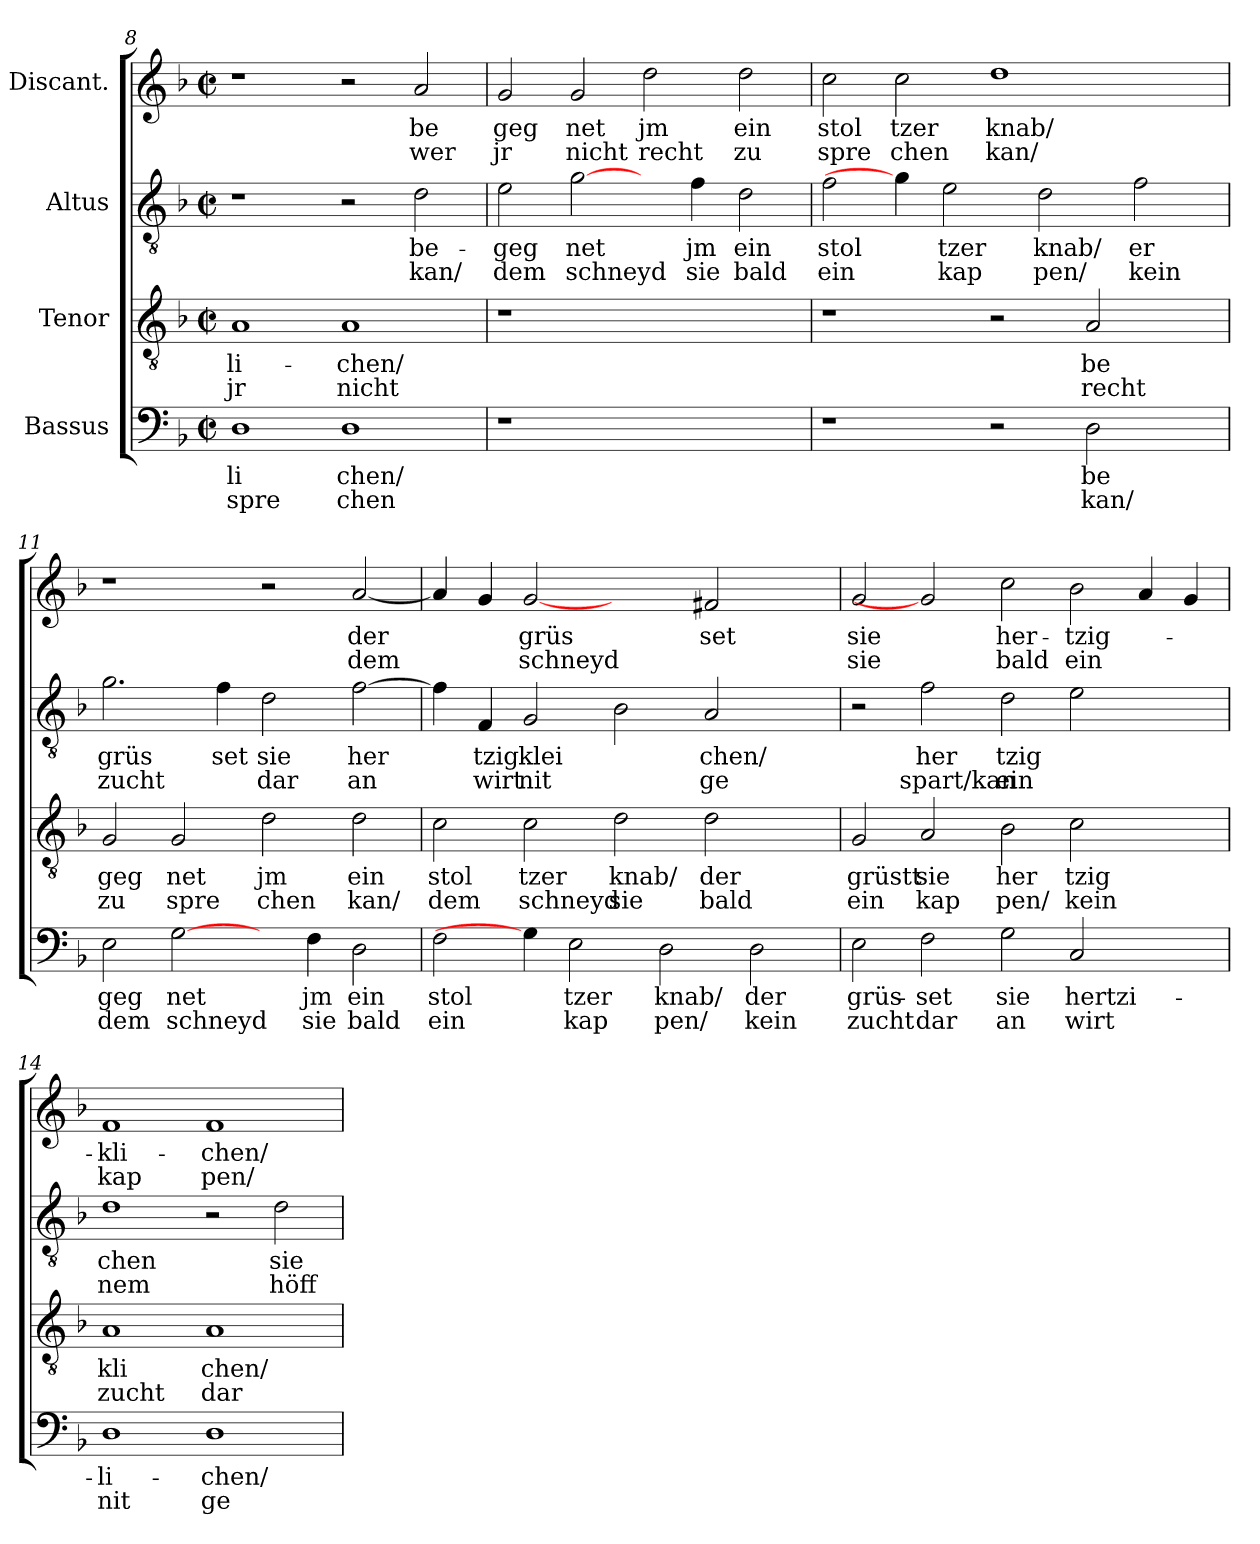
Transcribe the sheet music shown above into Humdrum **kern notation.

**kern	**text	**text	**kern	**text	**text	**kern	**text	**text	**kern	**text	**text
*part4	*part4	*part4	*part3	*part3	*part3	*part2	*part2	*part2	*part1	*part1	*part1
*staff4	*staff4	*staff4	*staff3	*staff3	*staff3	*staff2	*staff2	*staff2	*staff1	*staff1	*staff1
*I"Bassus	*	*	*I"Tenor	*	*	*I"Altus	*	*	*I"Discant.	*	*
*clefF4	*	*	*clefGv2	*	*	*clefGv2	*	*	*clefG2	*	*
*k[b-]	*	*	*k[b-]	*	*	*k[b-]	*	*	*k[b-]	*	*
*F:	*	*	*F:	*	*	*F:	*	*	*F:	*	*
*M2/2	*	*	*M2/2	*	*	*M2/2	*	*	*M2/2	*	*
*met(c|)	*	*	*met(c|)	*	*	*met(c|)	*	*	*met(c|)	*	*
=8	=8	=8	=8	=8	=8	=8	=8	=8	=8	=8	=8
!	!LO:LY:b	!LO:LY:b	!	!LO:LY:b	!LO:LY:b	!	!	!	!	!	!
1D	li	spre	1A	-li-	jr	1r	.	.	1r	.	.
!	!LO:LY:b	!LO:LY:b	!	!LO:LY:b	!LO:LY:b	!	!	!	!	!	!
1D	chen/	chen	1A	-chen/	nicht	2r	.	.	2r	.	.
!	!	!	!	!	!	!	!LO:LY:b	!LO:LY:b	!	!LO:LY:b	!LO:LY:b
.	.	.	.	.	.	2d\	be-	kan/	2a/	be	wer
!!LO:PB:g=z
=9	=9	=9	=9	=9	=9	=9	=9	=9	=9	=9	=9
!	!	!	!	!	!	!	!LO:LY:b	!LO:LY:b	!	!LO:LY:b	!LO:LY:b
1r	.	.	1r	.	.	2e\	-geg	dem	2g/	geg	jr
!	!	!	!	!	!	!	!LO:LY:b	!LO:LY:b	!	!LO:LY:b	!LO:LY:b
.	.	.	.	.	.	[2g\	net	schneyd	2g/	net	nicht
!	!	!	!	!	!	!	!	!	!	!LO:LY:b	!LO:LY:b
1ryy	.	.	1ryy	.	.	4ryy	.	.	2dd\	jm	recht
!	!	!	!	!	!	!	!LO:LY:b	!LO:LY:b	!	!	!
.	.	.	.	.	.	4f\	jm	sie	.	.	.
!	!	!	!	!	!	!	!LO:LY:b	!LO:LY:b	!	!LO:LY:b	!LO:LY:b
.	.	.	.	.	.	2d\	ein	bald	2dd\	ein	zu
=10	=10	=10	=10	=10	=10	=10	=10	=10	=10	=10	=10
!	!	!	!	!	!	!	!LO:LY:b	!LO:LY:b	!	!LO:LY:b	!LO:LY:b
1r	.	.	1r	.	.	2f\	stol	ein	2cc\	stol	spre
!	!	!	!	!	!	!	!	!	!	!LO:LY:b	!LO:LY:b
.	.	.	.	.	.	4g\]	.	.	2cc\	tzer	chen
!	!	!	!	!	!	!	!LO:LY:b	!LO:LY:b	!	!	!
.	.	.	.	.	.	2e\	tzer	kap	.	.	.
!	!	!	!	!	!	!	!	!	!	!LO:LY:b	!LO:LY:b
2r	.	.	2r	.	.	.	.	.	1dd	knab/	kan/
!	!	!	!	!	!	!	!LO:LY:b	!LO:LY:b	!	!	!
.	.	.	.	.	.	2d\	knab/	pen/	.	.	.
!	!LO:LY:b	!LO:LY:b	!	!LO:LY:b	!LO:LY:b	!	!	!	!	!	!
2D\	be	kan/	2A/	be	recht	.	.	.	.	.	.
!	!	!	!	!	!	!	!LO:LY:b	!LO:LY:b	!	!	!
.	.	.	.	.	.	2f\	er	kein	.	.	.
4ryy	.	.	4ryy	.	.	.	.	.	4ryy	.	.
=11	=11	=11	=11	=11	=11	=11	=11	=11	=11	=11	=11
!	!LO:LY:b	!LO:LY:b	!	!LO:LY:b	!LO:LY:b	!	!LO:LY:b	!LO:LY:b	!	!	!
2E\	geg	dem	2G/	geg	zu	2.g\	grüs	zucht	1r	.	.
!	!LO:LY:b	!LO:LY:b	!	!LO:LY:b	!LO:LY:b	!	!	!	!	!	!
[2G\	net	schneyd	2G/	net	spre	.	.	.	.	.	.
!	!	!	!	!	!	!	!LO:LY:b	!	!	!	!
.	.	.	.	.	.	4f\	set	.	.	.	.
!	!	!	!	!LO:LY:b	!LO:LY:b	!	!LO:LY:b	!LO:LY:b	!	!	!
4ryy	.	.	2d\	jm	chen	2d\	sie	dar	2r	.	.
!	!LO:LY:b	!LO:LY:b	!	!	!	!	!	!	!	!	!
4F\	jm	sie	.	.	.	.	.	.	.	.	.
!	!LO:LY:b	!LO:LY:b	!	!LO:LY:b	!LO:LY:b	!	!LO:LY:b	!LO:LY:b	!	!LO:LY:b	!LO:LY:b
2D\	ein	bald	2d\	ein	kan/	[>2f\	her	an	[<2a/	der	dem
=12	=12	=12	=12	=12	=12	=12	=12	=12	=12	=12	=12
!	!LO:LY:b	!LO:LY:b	!	!LO:LY:b	!LO:LY:b	!	!	!	!	!	!
2F\	stol	ein	2c\	stol	dem	4f\]	.	.	4a/]	.	.
!	!	!	!	!	!	!	!LO:LY:b	!LO:LY:b	!	!	!
.	.	.	.	.	.	4F/	tzig	wirt	4g/	.	.
!	!	!	!	!LO:LY:b	!LO:LY:b	!	!LO:LY:b	!LO:LY:b	!	!LO:LY:b	!LO:LY:b
4G\]	.	.	2c\	tzer	schneyd	2G/	klei	nit	[2g	grüs	schneyd
!	!LO:LY:b	!LO:LY:b	!	!	!	!	!	!	!	!	!
2E\	tzer	kap	.	.	.	.	.	.	.	.	.
!	!	!	!	!LO:LY:b	!LO:LY:b	!	!	!	!	!	!
.	.	.	2d\	knab/	sie	2B-\	.	.	2ryy	.	.
!	!LO:LY:b	!LO:LY:b	!	!	!	!	!	!	!	!	!
2D\	knab/	pen/	.	.	.	.	.	.	.	.	.
!	!	!	!	!LO:LY:b	!LO:LY:b	!	!LO:LY:b	!LO:LY:b	!	!LO:LY:b	!
.	.	.	2d\	der	bald	2A/	chen/	ge	2f#/	set	.
!	!LO:LY:b	!LO:LY:b	!	!	!	!	!	!	!	!	!
2D\	der	kein	.	.	.	.	.	.	.	.	.
.	.	.	4ryy	.	.	4ryy	.	.	4ryy	.	.
!!LO:LB:g=z
=13	=13	=13	=13	=13	=13	=13	=13	=13	=13	=13	=13
!	!LO:LY:b	!LO:LY:b	!	!LO:LY:b	!LO:LY:b	!	!	!	!	!LO:LY:b	!LO:LY:b
2E\	grüs-	zucht	2G/	grüstt	ein	2r	.	.	2g/	sie	sie
!	!LO:LY:b	!LO:LY:b	!	!LO:LY:b	!LO:LY:b	!	!LO:LY:b	!LO:LY:b	!	!	!
2F\	-set	dar	2A/	sie	kap	2f\	her	spart/kan	2g]	.	.
!	!LO:LY:b	!LO:LY:b	!	!LO:LY:b	!LO:LY:b	!	!LO:LY:b	!LO:LY:b	!	!LO:LY:b	!LO:LY:b
2G\	sie	an	2B-\	her	pen/	2d\	tzig	ein	2cc\	her-	bald
!	!LO:LY:b	!LO:LY:b	!	!LO:LY:b	!LO:LY:b	!	!	!	!	!LO:LY:b	!LO:LY:b
2C/	hertzi-	wirt	2c\	tzig	kein	2e\	.	.	2b-\	-tzig-	ein
2ryy	.	.	2ryy	.	.	2ryy	.	.	4a/	.	.
.	.	.	.	.	.	.	.	.	4g/	.	.
=14	=14	=14	=14	=14	=14	=14	=14	=14	=14	=14	=14
!	!LO:LY:b	!LO:LY:b	!	!LO:LY:b	!LO:LY:b	!	!LO:LY:b	!LO:LY:b	!	!LO:LY:b	!LO:LY:b
1D	-li-	nit	1A	kli	zucht	1d	chen	nem	1f	-kli-	kap
!	!LO:LY:b	!LO:LY:b	!	!LO:LY:b	!LO:LY:b	!	!	!	!	!LO:LY:b	!LO:LY:b
1D	-chen/	ge	1A	chen/	dar	2r	.	.	1f	-chen/	pen/
!	!	!	!	!	!	!	!LO:LY:b	!LO:LY:b	!	!	!
.	.	.	.	.	.	2d\	sie	höff	.	.	.
=	=	=	=	=	=	=	=	=	=	=	=
*-	*-	*-	*-	*-	*-	*-	*-	*-	*-	*-	*-
